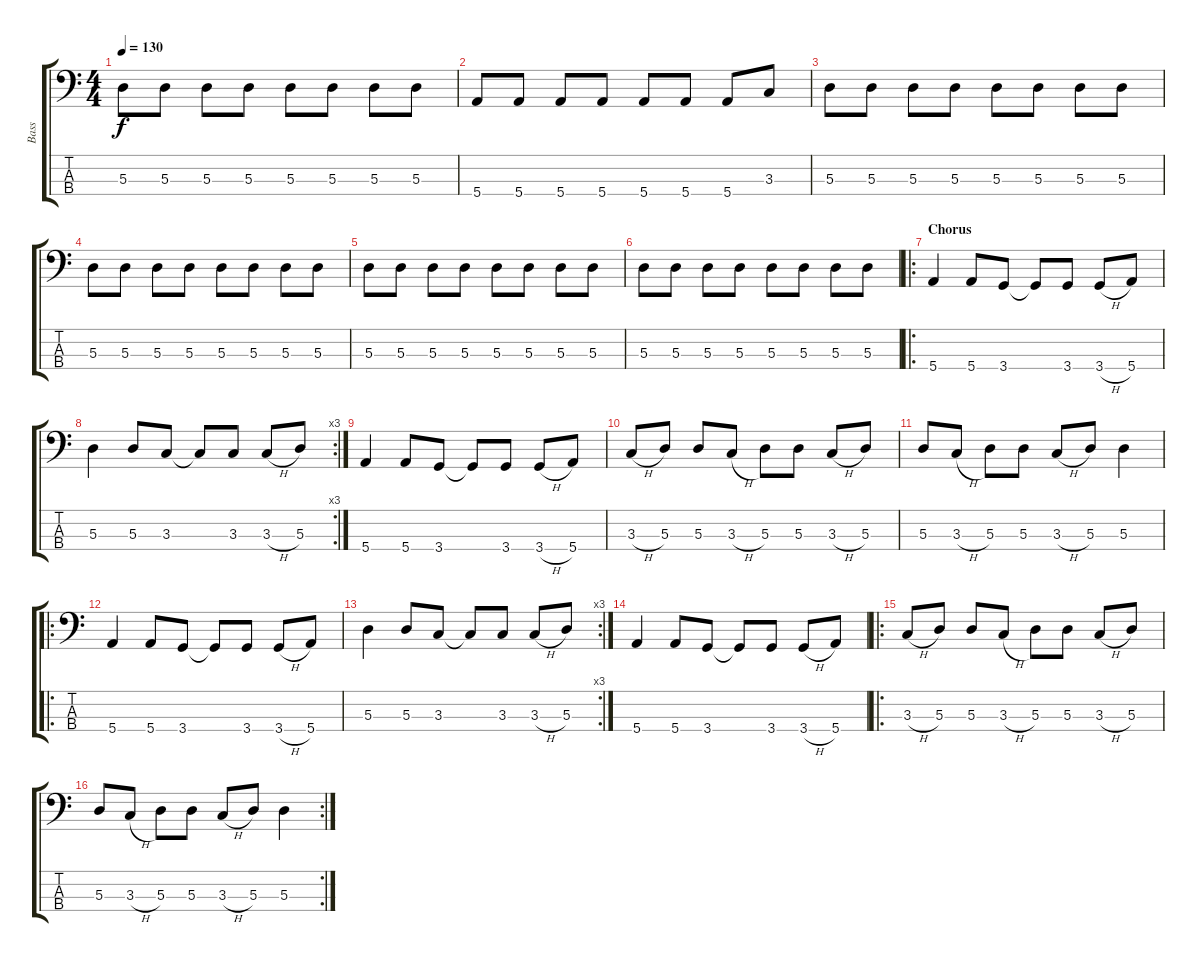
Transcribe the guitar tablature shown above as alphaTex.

\track ("Bass" "Bass") {instrument electricbassfinger}
\staff {score tabs}
\tuning (G2 D2 A1 E1) {hide}
\ts (4 4)
\tempo 130
\clef f4
\ks c
5.3.8{dy f} 5.3.8 5.3.8 5.3.8 5.3.8 5.3.8 5.3.8 5.3.8 |
5.4.8 5.4.8 5.4.8 5.4.8 5.4.8 5.4.8 5.4.8 3.3.8 |
5.3.8 5.3.8 5.3.8 5.3.8 5.3.8 5.3.8 5.3.8 5.3.8 |
5.3.8 5.3.8 5.3.8 5.3.8 5.3.8 5.3.8 5.3.8 5.3.8 |
5.3.8 5.3.8 5.3.8 5.3.8 5.3.8 5.3.8 5.3.8 5.3.8 |
5.3.8 5.3.8 5.3.8 5.3.8 5.3.8 5.3.8 5.3.8 5.3.8 |
\ro
\section ("" "Chorus")
5.4.4 5.4.8 3.4.8 3.4{t}.8 3.4.8 3.4{h}.8 5.4.8 |
\rc 3
5.3.4 5.3.8 3.3.8 3.3{t}.8 3.3.8 3.3{h}.8 5.3.8 |
5.4.4 5.4.8 3.4.8 3.4{t}.8 3.4.8 3.4{h}.8 5.4.8 |
3.3{h}.8 5.3.8 5.3.8 3.3{h}.8 5.3.8 5.3.8 3.3{h}.8 5.3.8 |
5.3.8 3.3{h}.8 5.3.8 5.3.8 3.3{h}.8 5.3.8 5.3.4 |
\ro
5.4.4 5.4.8 3.4.8 3.4{t}.8 3.4.8 3.4{h}.8 5.4.8 |
\rc 3
5.3.4 5.3.8 3.3.8 3.3{t}.8 3.3.8 3.3{h}.8 5.3.8 |
5.4.4 5.4.8 3.4.8 3.4{t}.8 3.4.8 3.4{h}.8 5.4.8 |
\ro
3.3{h}.8 5.3.8 5.3.8 3.3{h}.8 5.3.8 5.3.8 3.3{h}.8 5.3.8 |
\rc 2
5.3.8 3.3{h}.8 5.3.8 5.3.8 3.3{h}.8 5.3.8 5.3.4
